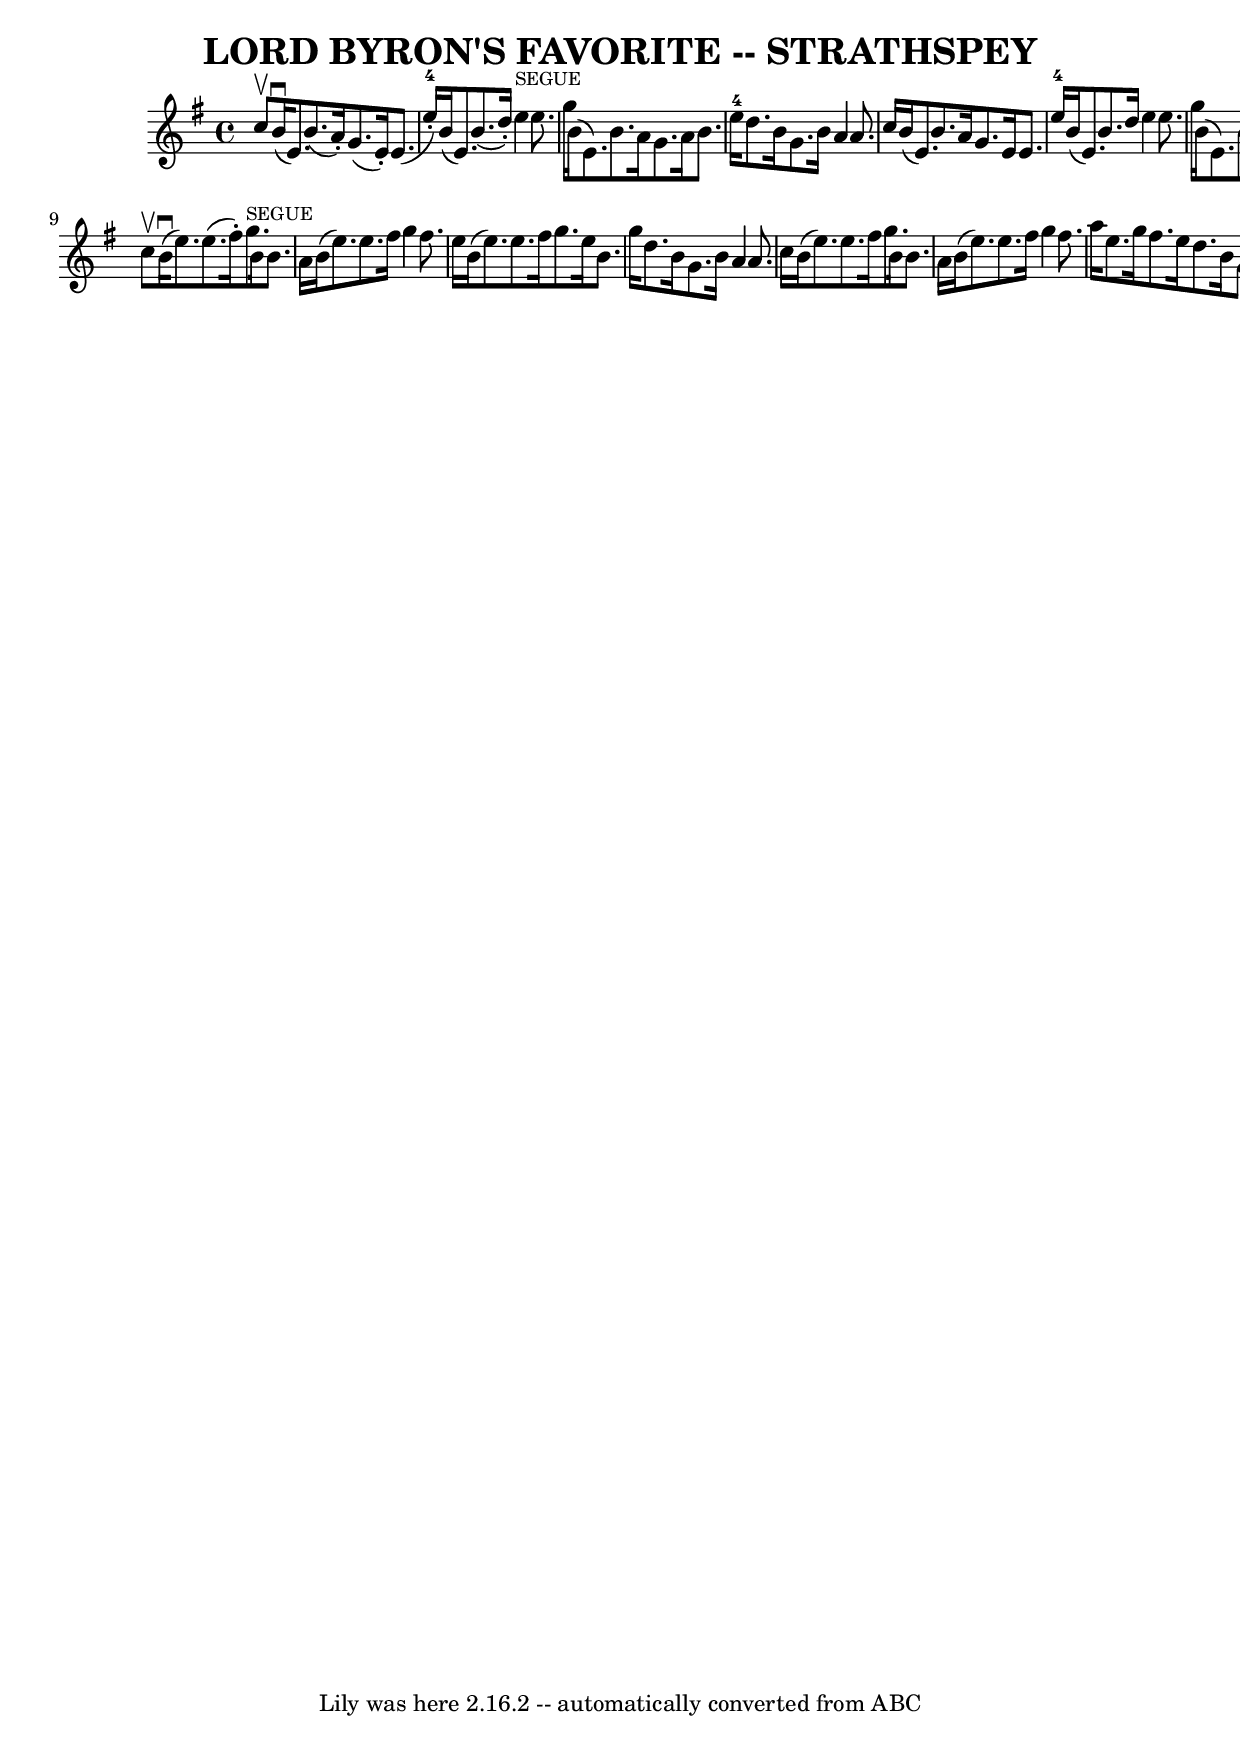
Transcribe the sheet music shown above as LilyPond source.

\version "2.7.40"
\include "Mammoth.ily"
\header {
	%% book = "Ryan's Mammoth Collection of Fiddle Tunes"
	composer = ""
	crossRefNumber = "1"
	footnotes = ""
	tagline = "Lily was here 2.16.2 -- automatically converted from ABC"
	title = "LORD BYRON'S FAVORITE -- STRATHSPEY"
}
voicedefault =  {
\set Score.defaultBarType = "empty"

 \override Staff.TimeSignature #'style = #'C
 \time 4/4 \key e \minor c''8^\upbow   |
 b'16 (^\downbow e'8. 
) b'8. (a'16 -.) g'8. (e'16 -.) e'8. (e''16-4-.)   
|
 b'16 (e'8.) b'8. (d''16 -.) e''4^\segue e''8.   
 g''16    |
 b'16 (e'8.) b'8. a'16 g'8. a'16 b'8. 
 e''16-4   |
 d''8. b'16 g'8. b'16 a'4 a'8.    
c''16    |
 b'16 (e'8.) b'8. a'16 g'8. e'16 e'8.  
 e''16-4   |
 b'16 (e'8.) b'8. d''16 e''4 e''8.    
g''16    |
 b'16 (e'8.) b'8. a'16 g'8. a'16 b'8.  
 e''16-4   |
 d''8. b'16 g'8. b'16 a'4 a'8    
\bar "|." c''8^\upbow   |
 b'16 (^\downbow e''8.) e''8. 
(fis''16 -.) g''8.^\segue b'16 b'8. a'16    |
 b'16 
(e''8.) e''8. fis''16 g''4 fis''8. e''16    |
     
b'16 (e''8.) e''8. fis''16 g''8. e''16 b'8. g''16    
|
 d''8. b'16 g'8. b'16 a'4 a'8. c''16    |
    
 b'16 (e''8.) e''8. fis''16 g''8. b'16 b'8. a'16    
|
 b'16 (e''8.) e''8. fis''16 g''4 fis''8. a''16    
|
 e''8. g''16 fis''8. e''16 d''8. b'16 g'8.    
b'16    |
 d''16 (b'8.) g''8. b'16 a'4 a'8    
\bar "|."   
}

\score{
    <<

	\context Staff="default"
	{
	    \voicedefault 
	}

    >>
	\layout {
	}
	\midi {}
}
